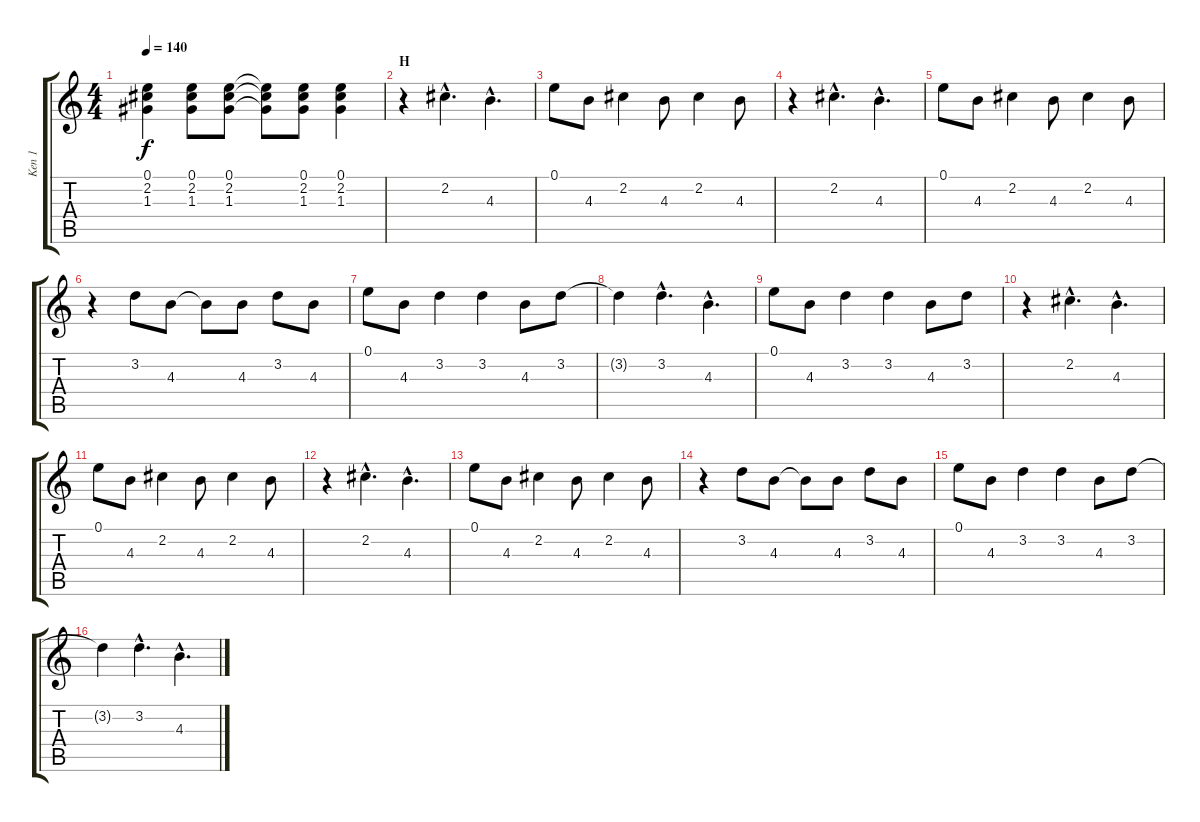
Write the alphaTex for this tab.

\track ("Ken 1" "Ken 1") {instrument distortionguitar}
\staff {score tabs}
\tuning (E4 B3 G3 D3 A2 E2) {hide}
\ts (4 4)
\tempo 140
\clef g2
\ks c
(0.1 2.2 1.3).4{dy f} (0.1 2.2 1.3).8 (0.1 2.2 1.3).8 (0.1{t} 2.2{t} 1.3{t}).8 (0.1 2.2 1.3).8 (0.1 2.2 1.3).4 |
\section ("" "H")
r.4 2.2{hac}.4{d} 4.3{hac}.4{d} |
0.1.8 4.3.8 2.2.4 4.3.8 2.2.4 4.3.8 |
r.4 2.2{hac}.4{d} 4.3{hac}.4{d} |
0.1.8 4.3.8 2.2.4 4.3.8 2.2.4 4.3.8 |
r.4 3.2.8 4.3.8 4.3{t}.8 4.3.8 3.2.8 4.3.8 |
0.1.8 4.3.8 3.2.4 3.2.4 4.3.8 3.2.8 |
3.2{t}.4 3.2{hac}.4{d} 4.3{hac}.4{d} |
0.1.8 4.3.8 3.2.4 3.2.4 4.3.8 3.2.8 |
r.4 2.2{hac}.4{d} 4.3{hac}.4{d} |
0.1.8 4.3.8 2.2.4 4.3.8 2.2.4 4.3.8 |
r.4 2.2{hac}.4{d} 4.3{hac}.4{d} |
0.1.8 4.3.8 2.2.4 4.3.8 2.2.4 4.3.8 |
r.4 3.2.8 4.3.8 4.3{t}.8 4.3.8 3.2.8 4.3.8 |
0.1.8 4.3.8 3.2.4 3.2.4 4.3.8 3.2.8 |
3.2{t}.4 3.2{hac}.4{d} 4.3{hac}.4{d}
